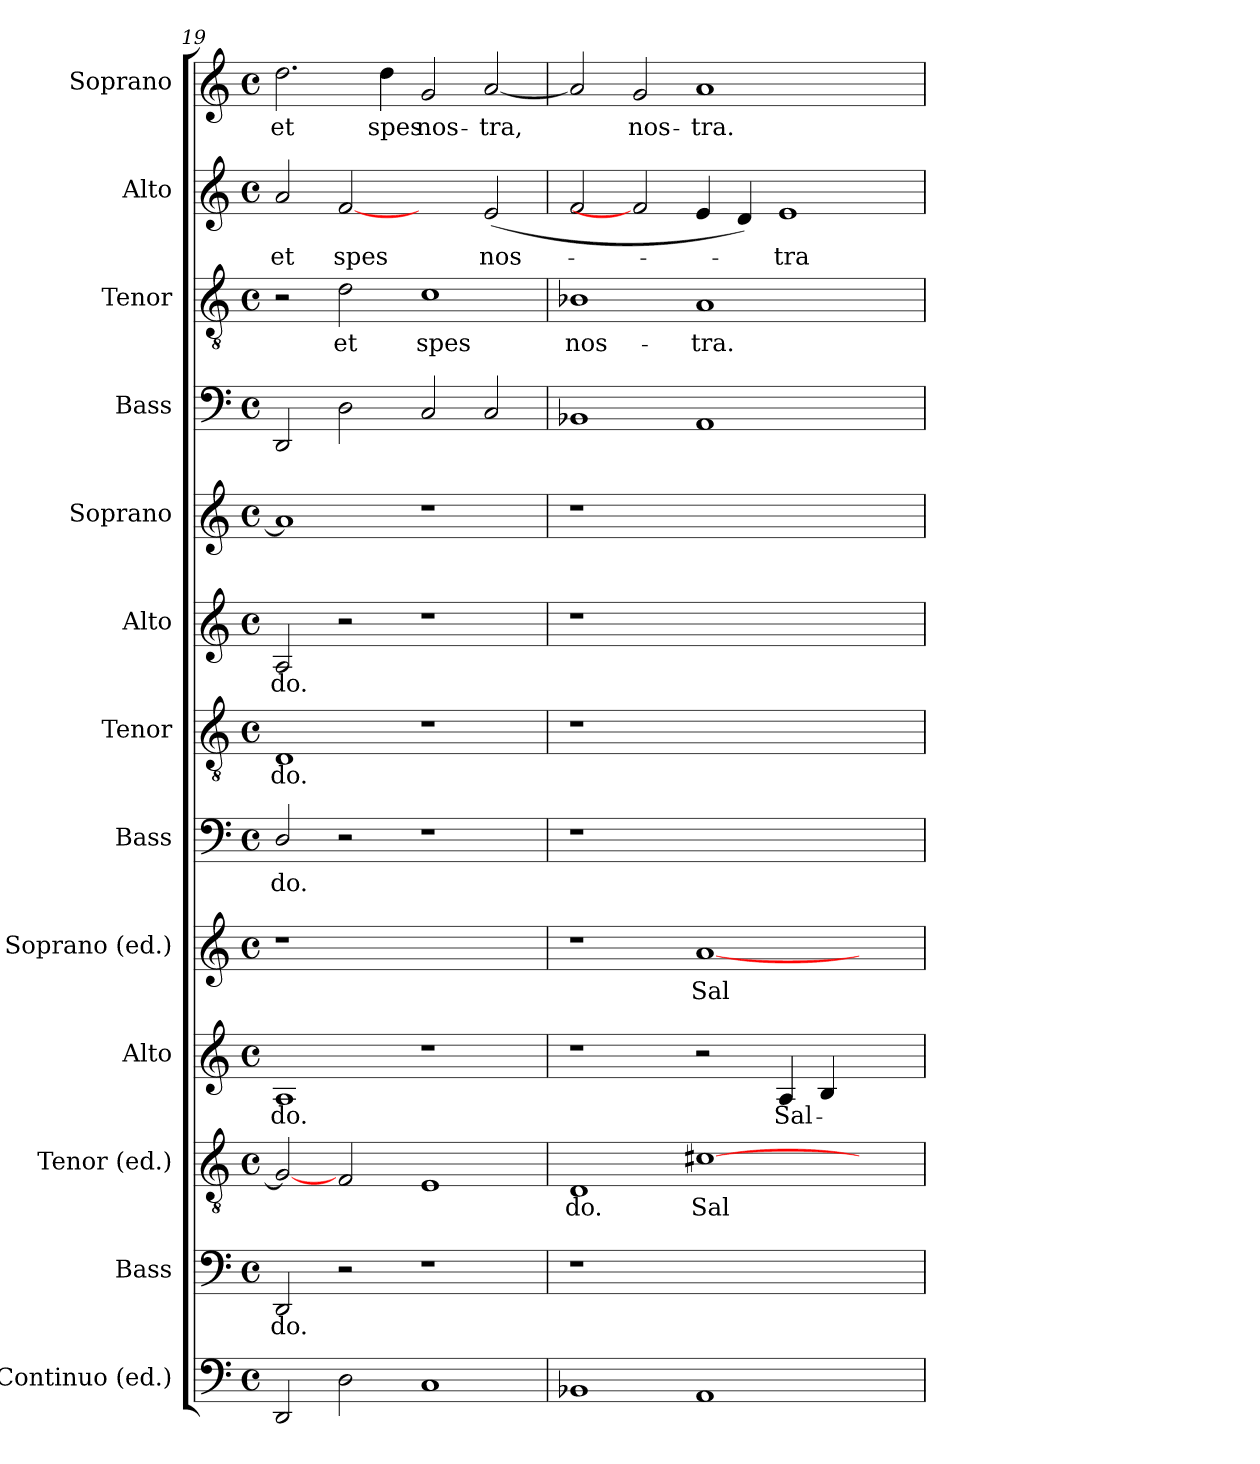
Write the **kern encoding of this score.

**kern	**kern	**text	**kern	**text	**kern	**text	**kern	**text	**kern	**text	**kern	**text	**kern	**text	**kern	**kern	**kern	**text	**kern	**text	**kern	**text
*part13	*part12	*part12	*part11	*part11	*part10	*part10	*part9	*part9	*part8	*part8	*part7	*part7	*part6	*part6	*part5	*part4	*part3	*part3	*part2	*part2	*part1	*part1
*staff13	*staff12	*staff12	*staff11	*staff11	*staff10	*staff10	*staff9	*staff9	*staff8	*staff8	*staff7	*staff7	*staff6	*staff6	*staff5	*staff4	*staff3	*staff3	*staff2	*staff2	*staff1	*staff1
*I"Continuo (ed.)	*I"Bass	*	*I"Tenor (ed.)	*	*I"Alto	*	*I"Soprano (ed.)	*	*I"Bass	*	*I"Tenor	*	*I"Alto	*	*I"Soprano	*I"Bass	*I"Tenor	*	*I"Alto	*	*I"Soprano	*
*I'Cont.	*I'B.	*	*I'T.	*	*I'A.	*	*I'S.	*	*I'B.	*	*I'T.	*	*I'A.	*	*I'S.	*I'B.	*I'T.	*	*I'A.	*	*I'S.	*
*clefF4	*clefF4	*	*clefGv2	*	*clefG2	*	*clefG2	*	*clefF4	*	*clefGv2	*	*clefG2	*	*clefG2	*clefF4	*clefGv2	*	*clefG2	*	*clefG2	*
*	*	*	*	*	*	*	*	*	*	*	*ITrd7c12	*	*	*	*	*	*ITrd7c12	*	*	*	*	*
*k[]	*k[]	*	*k[]	*	*k[]	*	*k[]	*	*k[]	*	*k[]	*	*k[]	*	*k[]	*k[]	*k[]	*	*k[]	*	*k[]	*
*C:	*C:	*	*C:	*	*C:	*	*C:	*	*C:	*	*C:	*	*C:	*	*C:	*C:	*C:	*	*C:	*	*C:	*
*M4/4	*M4/4	*	*M4/4	*	*M4/4	*	*M4/4	*	*M4/4	*	*M4/4	*	*M4/4	*	*M4/4	*M4/4	*M4/4	*	*M4/4	*	*M4/4	*
*met(c)	*met(c)	*	*met(c)	*	*met(c)	*	*met(c)	*	*met(c)	*	*met(c)	*	*met(c)	*	*met(c)	*met(c)	*met(c)	*	*met(c)	*	*met(c)	*
=19	=19	=19	=19	=19	=19	=19	=19	=19	=19	=19	=19	=19	=19	=19	=19	=19	=19	=19	=19	=19	=19	=19
!	!	!LO:LY:b:color=#000000	!	!	!	!	!	!	!	!	!	!	!	!	!	!	!	!	!	!	!	!
!	!	!	!	!	!	!LO:LY:b:color=#000000	!LO:N:vis=1	!	!	!	!	!	!	!	!	!	!	!	!	!	!	!
!	!	!	!	!	!	!	!	!	!	!LO:LY:b:color=#000000	!	!	!	!	!	!	!	!	!	!	!	!
!	!	!	!	!	!	!	!	!	!	!	!	!LO:LY:b:color=#000000	!	!	!	!	!	!	!	!	!	!
!	!	!	!	!	!	!	!	!	!	!	!	!	!	!LO:LY:b:color=#000000	!	!	!	!	!	!	!	!
!	!	!	!	!	!	!	!	!	!	!	!	!	!	!	!	!	!	!	!	!LO:LY:b:color=#000000	!	!
!	!	!	!	!	!	!	!	!	!	!	!	!	!	!	!	!	!	!	!	!	!	!LO:LY:b:color=#000000
2DDi/	2DDi/	-do.	2Gi/_<	.	1Ai	-do.	1r	.	2Di/	-do.	1DDi	-do.	2Ai/	-do.	1ai]	2DDi/	2r	.	2ai/	et	2.ddi\	et
!	!	!	!	!	!	!	!	!	!	!	!	!	!	!	!	!	!	!LO:LY:b:color=#000000	!	!	!	!
!	!	!	!	!	!	!	!	!	!	!	!	!	!	!	!	!	!	!	!	!LO:LY:b:color=#000000	!	!
2Di\	2r	.	2Fi/	.	.	.	.	.	2r	.	.	.	2r	.	.	2Di\	2Di\	et	[2fi	spes	.	.
!	!	!	!	!	!	!	!	!	!	!	!	!	!	!	!	!	!	!	!	!	!	!LO:LY:b:color=#000000
.	.	.	.	.	.	.	.	.	.	.	.	.	.	.	.	.	.	.	.	.	4ddi\	spes
!	!	!	!	!	!	!	!	!	!	!	!	!	!	!	!	!	!	!LO:LY:b:color=#000000	!	!	!	!
!	!	!	!	!	!	!	!	!	!	!	!	!	!	!	!	!	!	!	!	!	!	!LO:LY:b:color=#000000
1Ci	1r	.	1Ei	.	1r	.	1ryy	.	1r	.	1r	.	1r	.	1r	2Ci/	1Ci	spes	2ryy	.	2gi/	nos-
!	!	!	!	!	!	!	!	!	!	!	!	!	!	!	!	!	!	!	!	!LO:LY:b:color=#000000	!	!
!	!	!	!	!	!	!	!	!	!	!	!	!	!	!	!	!	!	!	!	!	!	!LO:LY:b:color=#000000
.	.	.	.	.	.	.	.	.	.	.	.	.	.	.	.	2Ci/	.	.	(2ei/	nos-	[<2ai/	-tra,
=20	=20	=20	=20	=20	=20	=20	=20	=20	=20	=20	=20	=20	=20	=20	=20	=20	=20	=20	=20	=20	=20	=20
!	!LO:N:vis=1	!	!	!	!	!	!	!	!	!	!	!	!	!	!	!	!	!	!	!	!	!
!	!	!	!	!LO:LY:b:color=#000000	!	!	!	!	!LO:N:vis=1	!	!LO:N:vis=1	!	!LO:N:vis=1	!	!LO:N:vis=1	!	!	!	!	!	!	!
!	!	!	!	!	!	!	!	!	!	!	!	!	!	!	!	!	!	!LO:LY:b:color=#000000	!	!	!	!
1BB-Xi	1r	.	1Di	-do.	1r	.	1r	.	1r	.	1r	.	1r	.	1r	1BB-Xi	1BB-Xi	nos-	2fi/	.	2ai/]	.
!	!	!	!	!	!	!	!	!	!	!	!	!	!	!	!	!	!	!	!	!	!	!LO:LY:b:color=#000000
.	.	.	.	.	.	.	.	.	.	.	.	.	.	.	.	.	.	.	2fi]	.	2gi/	nos-
!	!	!	!	!LO:LY:b:color=#000000	!	!	!	!	!	!	!	!	!	!	!	!	!	!	!	!	!	!
!	!	!	!	!	!	!	!	!LO:LY:b:color=#000000	!	!	!	!	!	!	!	!	!	!	!	!	!	!
!	!	!	!	!	!	!	!	!	!	!	!	!	!	!	!	!	!	!LO:LY:b:color=#000000	!	!	!	!
!	!	!	!	!	!	!	!	!	!	!	!	!	!	!	!	!	!	!	!	!	!	!LO:LY:b:color=#000000
1AAi	1.ryy	.	[>1c#Xi	Sal-	2r	.	[<1ai	Sal-	1.ryy	.	1.ryy	.	1.ryy	.	1.ryy	1AAi	1AAi	-tra.	4ei/	.	1ai	-tra.
.	.	.	.	.	.	.	.	.	.	.	.	.	.	.	.	.	.	.	4di/)	.	.	.
!	!	!	!	!	!	!LO:LY:b:color=#000000	!	!	!	!	!	!	!	!	!	!	!	!	!	!	!	!
!	!	!	!	!	!	!	!	!	!	!	!	!	!	!	!	!	!	!	!	!LO:LY:b:color=#000000	!	!
.	.	.	.	.	4Ai/	Sal-	.	.	.	.	.	.	.	.	.	.	.	.	1ei	-tra	.	.
.	.	.	.	.	4Bi/	.	.	.	.	.	.	.	.	.	.	.	.	.	.	.	.	.
2ryy	.	.	2ryy	.	2ryy	.	2ryy	.	.	.	.	.	.	.	.	2ryy	2ryy	.	.	.	2ryy	.
=	=	=	=	=	=	=	=	=	=	=	=	=	=	=	=	=	=	=	=	=	=	=
*-	*-	*-	*-	*-	*-	*-	*-	*-	*-	*-	*-	*-	*-	*-	*-	*-	*-	*-	*-	*-	*-	*-
